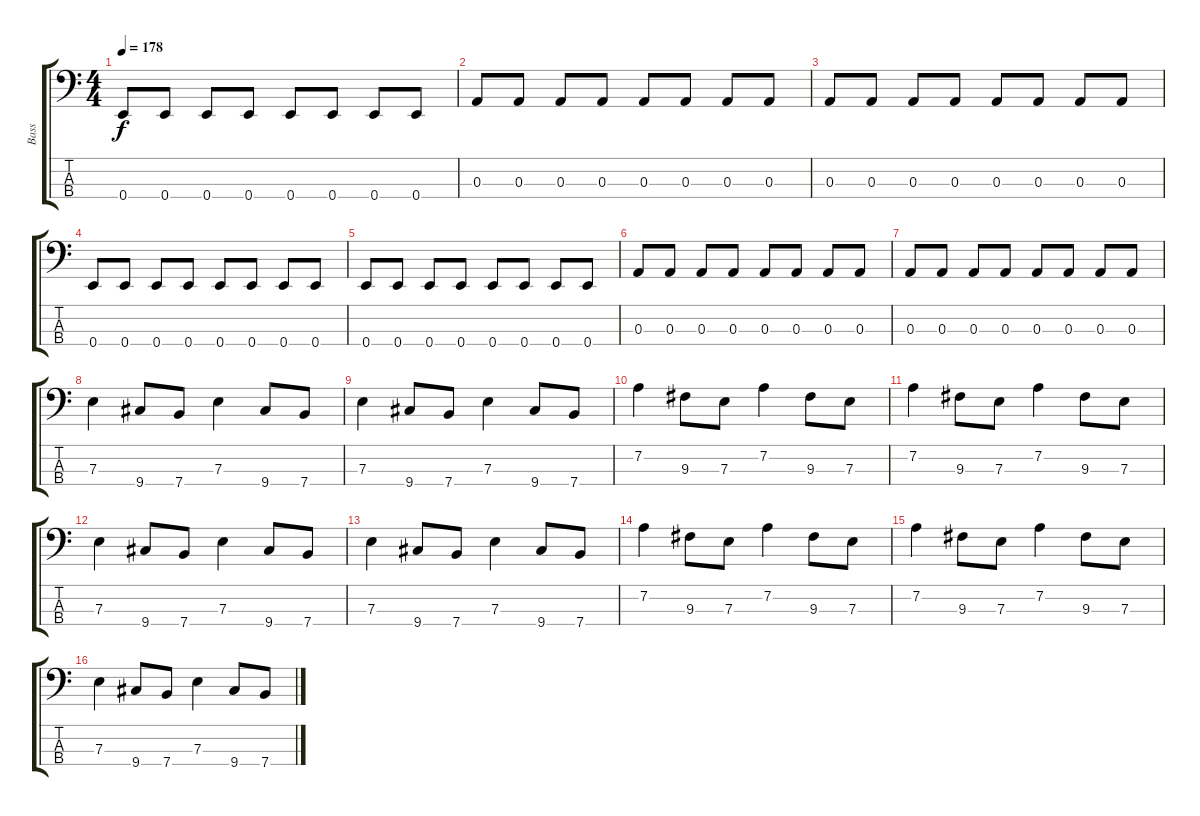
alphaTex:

\track ("Bass" "Bass") {instrument electricbassfinger}
\staff {score tabs}
\tuning (G2 D2 A1 E1) {hide}
\ts (4 4)
\tempo 178
\clef f4
\ks c
0.4.8{dy f} 0.4.8 0.4.8 0.4.8 0.4.8 0.4.8 0.4.8 0.4.8 |
0.3.8 0.3.8 0.3.8 0.3.8 0.3.8 0.3.8 0.3.8 0.3.8 |
0.3.8 0.3.8 0.3.8 0.3.8 0.3.8 0.3.8 0.3.8 0.3.8 |
0.4.8 0.4.8 0.4.8 0.4.8 0.4.8 0.4.8 0.4.8 0.4.8 |
0.4.8 0.4.8 0.4.8 0.4.8 0.4.8 0.4.8 0.4.8 0.4.8 |
0.3.8 0.3.8 0.3.8 0.3.8 0.3.8 0.3.8 0.3.8 0.3.8 |
0.3.8 0.3.8 0.3.8 0.3.8 0.3.8 0.3.8 0.3.8 0.3.8 |
7.3.4 9.4.8 7.4.8 7.3.4 9.4.8 7.4.8 |
7.3.4 9.4.8 7.4.8 7.3.4 9.4.8 7.4.8 |
7.2.4 9.3.8 7.3.8 7.2.4 9.3.8 7.3.8 |
7.2.4 9.3.8 7.3.8 7.2.4 9.3.8 7.3.8 |
7.3.4 9.4.8 7.4.8 7.3.4 9.4.8 7.4.8 |
7.3.4 9.4.8 7.4.8 7.3.4 9.4.8 7.4.8 |
7.2.4 9.3.8 7.3.8 7.2.4 9.3.8 7.3.8 |
7.2.4 9.3.8 7.3.8 7.2.4 9.3.8 7.3.8 |
7.3.4 9.4.8 7.4.8 7.3.4 9.4.8 7.4.8
